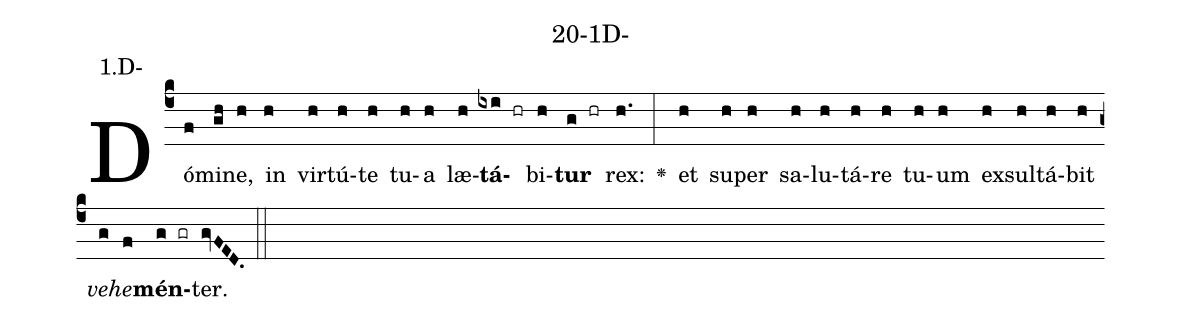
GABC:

name: 20-1D-;
annotation: 1.D-;
%%
(c4)Dó(f)mi(gh)ne,(h) in(h) vir(h)tú(h)te(h) tu(h)a(h) læ(h)<b>tá</b>(ixi hr)bi(h)<b>tur</b>(g hr) rex:(h.) <v>\greheightstar</v>(:) et(h) su(h)per(h) sa(h)lu(h)tá(h)re(h) tu(h)um(h) ex(h)sul(h)tá(h)bit(h) <i>ve</i>(g)<i>he</i>(f)<b>mén</b>(g gr)ter.(gvFED.) (::)


%E(h) u(h) o(g) u(f) a(g) e.(gvFED.) (::)
